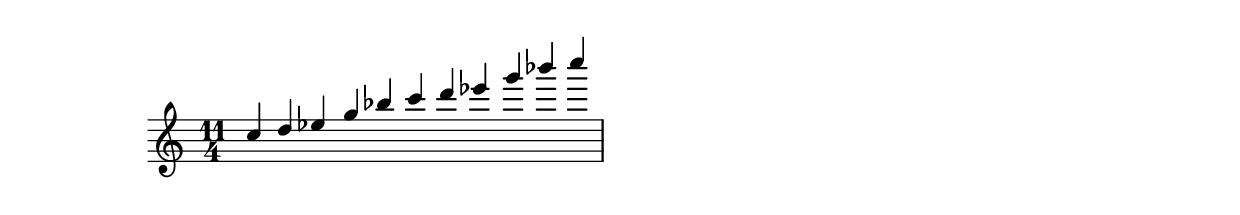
\version "2.18.2" \score { \new Staff << \new Voice { \set midiInstrument = #"piano" \voiceOne
 \key c \major \time 11/4
\override Voice.TextScript.font-size = #-4
 { c'' d'' ees'' g'' bes'' c''' d''' ees''' g''' bes''' c''''  } 
 } >> \layout { } \midi { \context { \Staff \remove "Staff_performer" }
\context { \Voice \consists "Staff_performer" } \tempo 2 = 60 } }
\paper{oddHeaderMarkup = ##f oddFooterMarkup = ##f}
